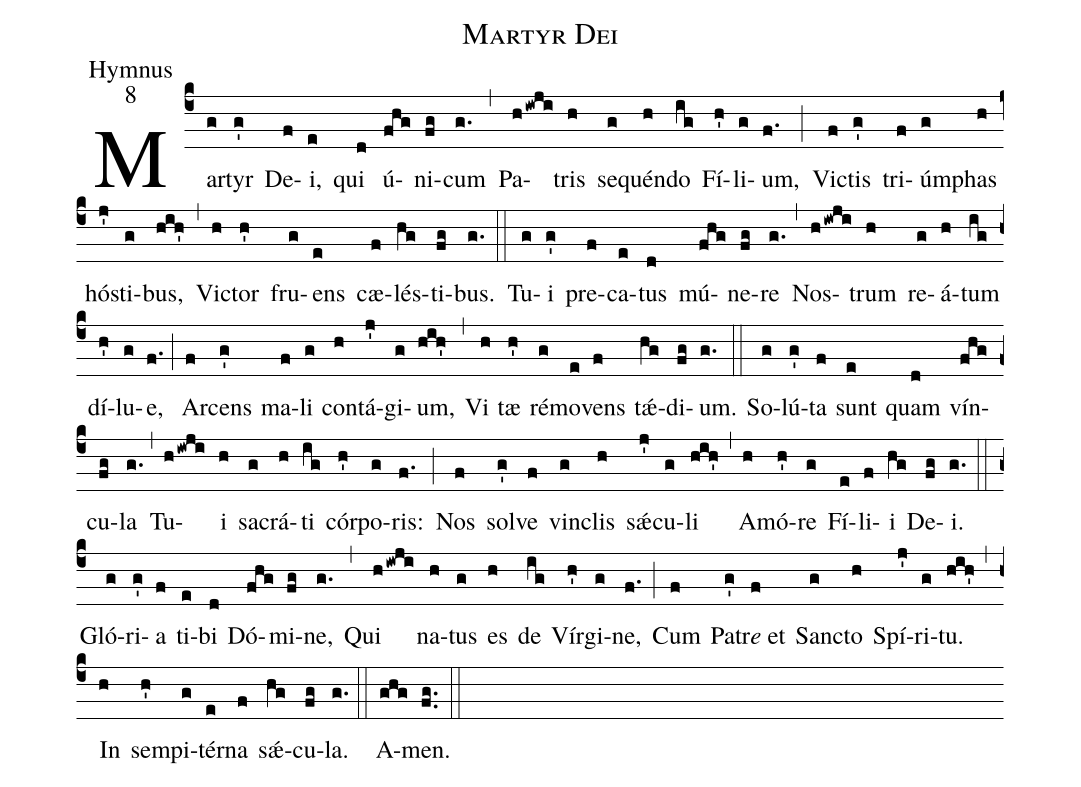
name:Martyr Dei;
office-part:Hymnus;
mode:8;
%%
(c4)Mar(g)tyr(g') De(f)i,(e) qui(d) ú(fhg)ni(fg)cum(g.) (,) Pa(hiwji)tris(h) se(g)quén(h)do(ig) Fí(h')li(g)um,(f.) (;) Vi(f)ctis(g') tri(f)úm(g)phas(h) hó(j')sti(g)bus,(hih') (,) Vi(h)ctor(h') fru(g)ens(e) cæ(f)lés(hg)ti(fg)bus.(g.) (::) Tu(g)i(g') pre(f)ca(e)tus(d) mú(fhg)ne(fg)re(g.)  (,) Nos(hiwji)trum(h) re(g)á(h)tum(ig) dí(h')lu(g)e,(f.)  (;) Ar(f)cens(g') ma(f)li(g) con(h)tá(j')gi(g)um,(hih') (,) Vi(h) tæ(h') ré(g)mo(e)vens(f) tǽ(hg)di(fg)um.(g.) (::) So(g)lú(g')ta(f) sunt(e) quam(d) vín(fhg)cu(fg)la(g.) (,) Tu(hiwji)i(h) sa(g)crá(h)ti(ig) cór(h')po(g)ris:(f.)  (;) Nos(f) sol(g')ve(f) vin(g)clis(h) sǽ(j')cu(g)li(hih') (,) A(h)mó(h')re(g) Fí(e)li(f)i(hg) De(fg)i.(g.) (::) Gló(g)ri(g')a(f) ti(e)bi(d) Dó(fhg)mi(fg)ne,(g.) (,) Qui(hiwji) na(h)tus(g) es(h) de(ig) Vír(h')gi(g)ne,(f.) (;) Cum(f) Pa(g')tr<i>e</i> et(f) Sanc(g)to(h) Spí(j')ri(g)tu.(hih') (,)In(h) sem(h')pi(g)tér(e)na(f) sǽ(hg)cu(fg)la.(g.) (::) A(ghg)men.(fg..) (::)
